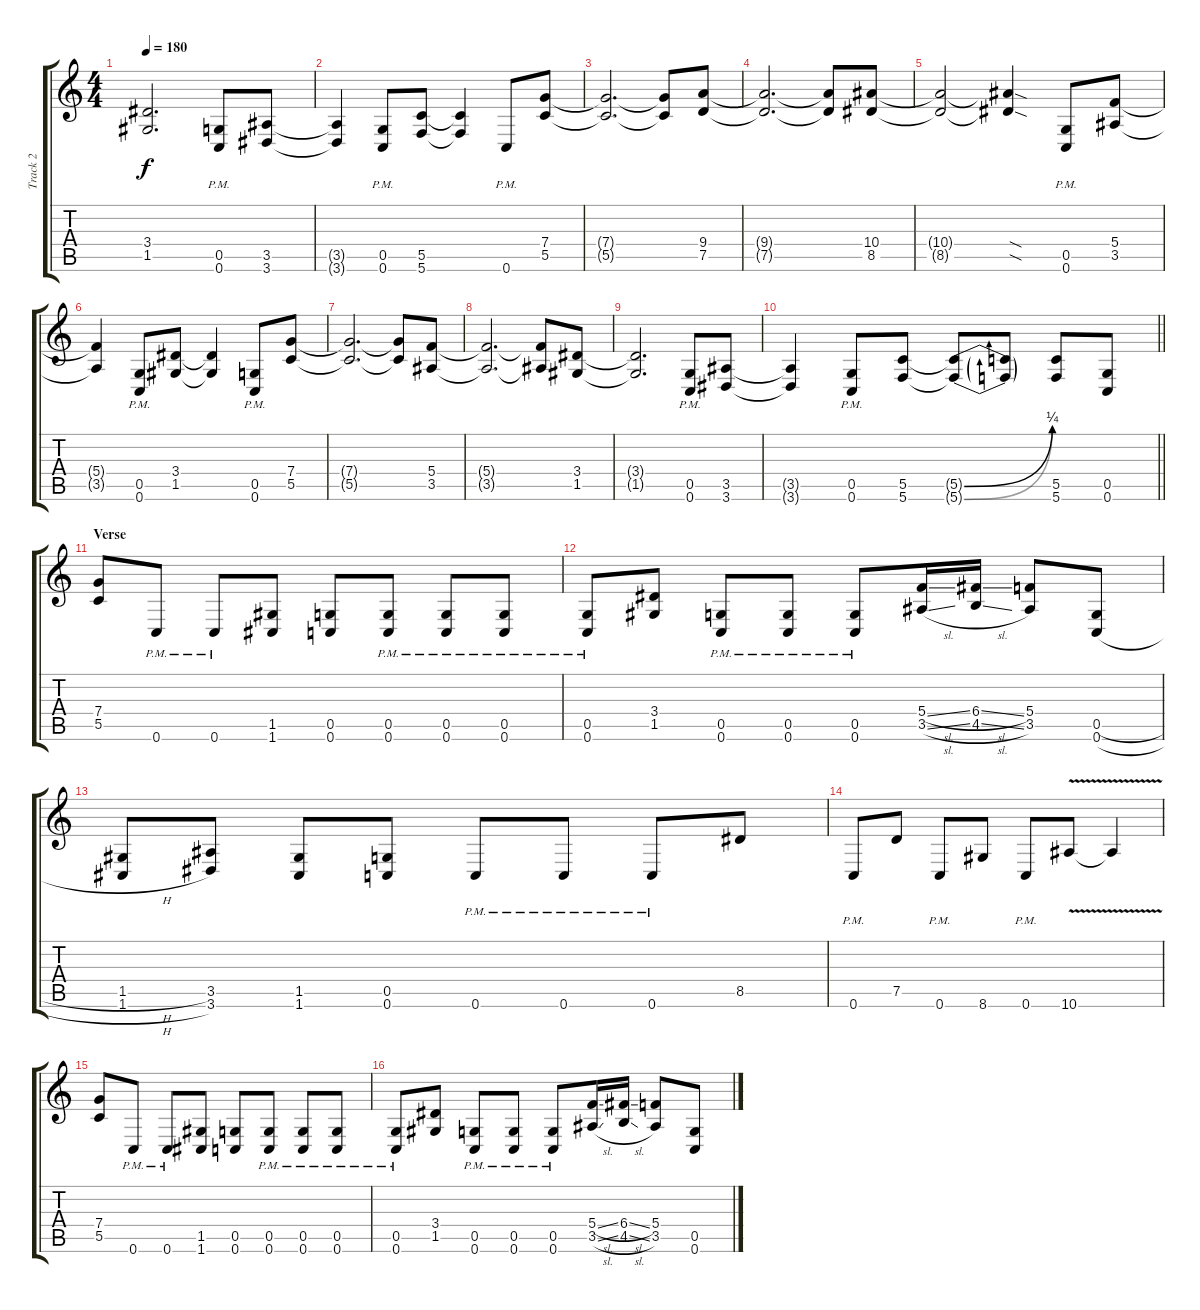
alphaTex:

\track ("Track 2" "Track 2") {instrument distortionguitar}
\staff {score tabs}
\tuning (D4 A3 F3 C3 G2 C2) {hide}
\ts (4 4)
\tempo 180
\clef g2
\ks c
(3.4{t} 1.5{t}).2{d dy f} (0.5{pm} 0.6).8 (3.5 3.6).8 |
(3.5{t} 3.6{t}).4 (0.5{pm} 0.6{pm}).8 (5.5 5.6).8 (5.5{t} 5.6{t}).4 0.6{pm}.8 (7.4 5.5).8 |
(7.4{t} 5.5{t}).2{d} (7.4{t} 5.5{t}).8 (9.4 7.5).8 |
(9.4{t} 7.5{t}).2{d} (9.4{t} 7.5{t}).8 (10.4 8.5).8 |
(10.4{t} 8.5{t}).2 (10.4{sod t} 8.5{sod t}).4 (0.5{pm} 0.6{pm}).8 (5.4 3.5).8 |
(5.4{t} 3.5{t}).4 (0.5{pm} 0.6{pm}).8 (3.4 1.5).8 (3.4{t} 1.5{t}).4 (0.5{pm} 0.6{pm}).8 (7.4 5.5).8 |
(7.4{t} 5.5{t}).2{d} (7.4{t} 5.5{t}).8 (5.4 3.5).8 |
(5.4{t} 3.5{t}).2{d} (5.4{t} 3.5{t}).8 (3.4 1.5).8 |
(3.4{t} 1.5{t}).2{d} (0.5{pm} 0.6).8 (3.5 3.6).8 |
\barLineRight lightlight
(3.5{t} 3.6{t}).4 (0.5{pm} 0.6{pm}).8 (5.5 5.6).8 (5.5{be (bend 0 0 60 1) t} 5.6{be (bend 0 0 60 1) t}).8 (5.5{t} 5.6{t}).8 (5.5 5.6).8 (0.5 0.6).8 |
\section ("" "Verse")
(7.4 5.5).8 0.6{pm}.8 0.6{pm}.8 (1.5 1.6).8 (0.5 0.6).8 (0.5{pm} 0.6{pm}).8 (0.5{pm} 0.6{pm}).8 (0.5{pm} 0.6{pm}).8 |
(0.5{pm} 0.6{pm}).8 (3.4 1.5).8 (0.5{pm} 0.6{pm}).8 (0.5{pm} 0.6{pm}).8 (0.5{pm} 0.6{pm}).8 (5.4{sl} 3.5{sl}).16 (6.4{sl} 4.5{sl}).16 (5.4 3.5).8 (0.5{h} 0.6{h}).8 |
(1.5{h} 1.6{h}).8 (3.5 3.6).8 (1.5 1.6).8 (0.5 0.6).8 0.6{pm}.8 0.6{pm}.8 0.6{pm}.8 8.5.8 |
0.6{pm}.8 7.5.8 0.6{pm}.8 8.6.8 0.6{pm}.8 10.6{v}.8 10.6{t}.4 |
(7.4 5.5).8 0.6{pm}.8 0.6{pm}.8 (1.5 1.6).8 (0.5 0.6).8 (0.5{pm} 0.6{pm}).8 (0.5{pm} 0.6{pm}).8 (0.5{pm} 0.6{pm}).8 |
(0.5{pm} 0.6{pm}).8 (3.4 1.5).8 (0.5{pm} 0.6{pm}).8 (0.5{pm} 0.6{pm}).8 (0.5{pm} 0.6{pm}).8 (5.4{sl} 3.5{sl}).16 (6.4{sl} 4.5{sl}).16 (5.4 3.5).8 (0.5{h} 0.6{h}).8
